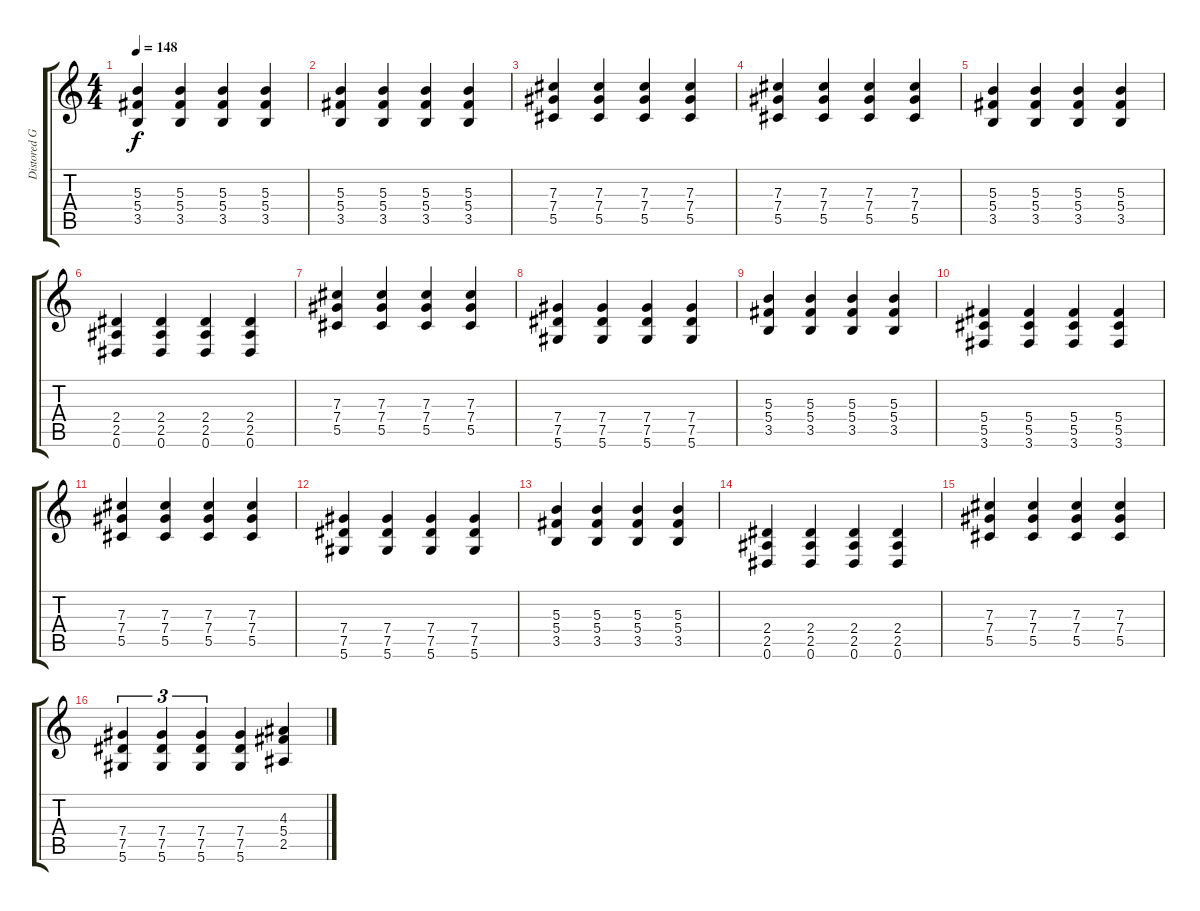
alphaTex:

\track ("Distored Guitar 1" "Distored G") {instrument distortionguitar}
\staff {score tabs}
\tuning (Eb4 Bb3 Gb3 Db3 Ab2 Eb2) {hide}
\ts (4 4)
\tempo 148
\clef g2
\ks c
(5.3 5.4 3.5).4{dy f} (5.3 5.4 3.5).4 (5.3 5.4 3.5).4 (5.3 5.4 3.5).4 |
(5.3 5.4 3.5).4 (5.3 5.4 3.5).4 (5.3 5.4 3.5).4 (5.3 5.4 3.5).4 |
(7.3 7.4 5.5).4 (7.3 7.4 5.5).4 (7.3 7.4 5.5).4 (7.3 7.4 5.5).4 |
(7.3 7.4 5.5).4 (7.3 7.4 5.5).4 (7.3 7.4 5.5).4 (7.3 7.4 5.5).4 |
(5.3 5.4 3.5).4 (5.3 5.4 3.5).4 (5.3 5.4 3.5).4 (5.3 5.4 3.5).4 |
(2.4 2.5 0.6).4 (2.4 2.5 0.6).4 (2.4 2.5 0.6).4 (2.4 2.5 0.6).4 |
(7.3 7.4 5.5).4 (7.3 7.4 5.5).4 (7.3 7.4 5.5).4 (7.3 7.4 5.5).4 |
(7.4 7.5 5.6).4 (7.4 7.5 5.6).4 (7.4 7.5 5.6).4 (7.4 7.5 5.6).4 |
(5.3 5.4 3.5).4 (5.3 5.4 3.5).4 (5.3 5.4 3.5).4 (5.3 5.4 3.5).4 |
(5.4 5.5 3.6).4 (5.4 5.5 3.6).4 (5.4 5.5 3.6).4 (5.4 5.5 3.6).4 |
(7.3 7.4 5.5).4 (7.3 7.4 5.5).4 (7.3 7.4 5.5).4 (7.3 7.4 5.5).4 |
(7.4 7.5 5.6).4 (7.4 7.5 5.6).4 (7.4 7.5 5.6).4 (7.4 7.5 5.6).4 |
(5.3 5.4 3.5).4 (5.3 5.4 3.5).4 (5.3 5.4 3.5).4 (5.3 5.4 3.5).4 |
(2.4 2.5 0.6).4 (2.4 2.5 0.6).4 (2.4 2.5 0.6).4 (2.4 2.5 0.6).4 |
(7.3 7.4 5.5).4 (7.3 7.4 5.5).4 (7.3 7.4 5.5).4 (7.3 7.4 5.5).4 |
(7.4 7.5 5.6).4{tu (3 2)} (7.4 7.5 5.6).4{tu (3 2)} (7.4 7.5 5.6).4{tu (3 2)} (7.4 7.5 5.6).4 (4.3 5.4 2.5).4
